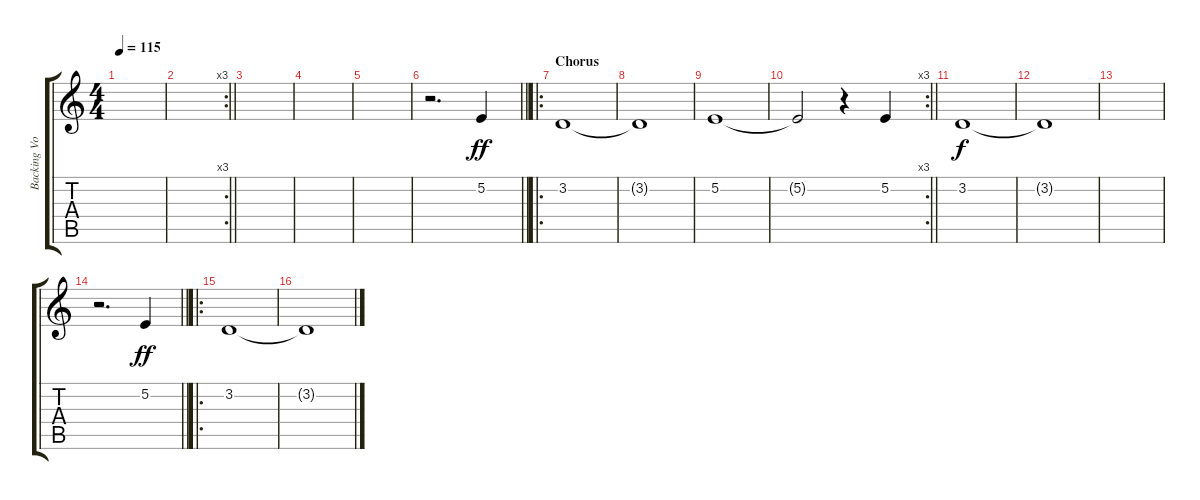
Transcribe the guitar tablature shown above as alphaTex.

\track ("Backing Vocal(Vincent)/Clean Guitar I" "Backing Vo") {instrument altosax}
\staff {score tabs}
\tuning (E4 B3 G3 D3 A2 E2) {hide}
\ts (4 4)
\tempo 115
\clef g2
\ks c
|
\rc 3
\barLineRight lightlight
|
\section ("" "")
|
|
|
\barLineRight lightlight
r.2{d} 5.2.4{dy ff} |
\ro
\section ("" "Chorus")
3.2.1 |
3.2{t}.1 |
5.2.1 |
\rc 3
\barLineRight lightlight
5.2{t}.2 r.4 5.2.4 |
\section ("" "")
3.2.1{dy f} |
3.2{t}.1 |
|
\barLineRight lightlight
r.2{d} 5.2.4{dy ff} |
\ro
\section ("" "")
3.2.1 |
3.2{t}.1
